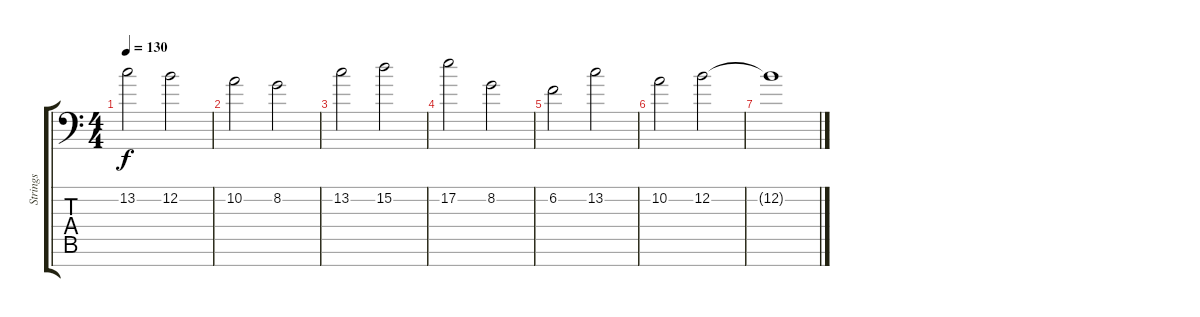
\track ("Strings" "Strings") {instrument stringensemble1}
\staff {score tabs}
\tuning (E4 B3 G3 D3 A2 E2 A1) {hide}
\ts (4 4)
\tempo 130
\clef f4
\ks c
13.2.2{dy f} 12.2.2 |
10.2.2 8.2.2 |
13.2.2 15.2.2 |
17.2.2 8.2.2 |
6.2.2 13.2.2 |
10.2.2 12.2.2 |
12.2{t}.1
